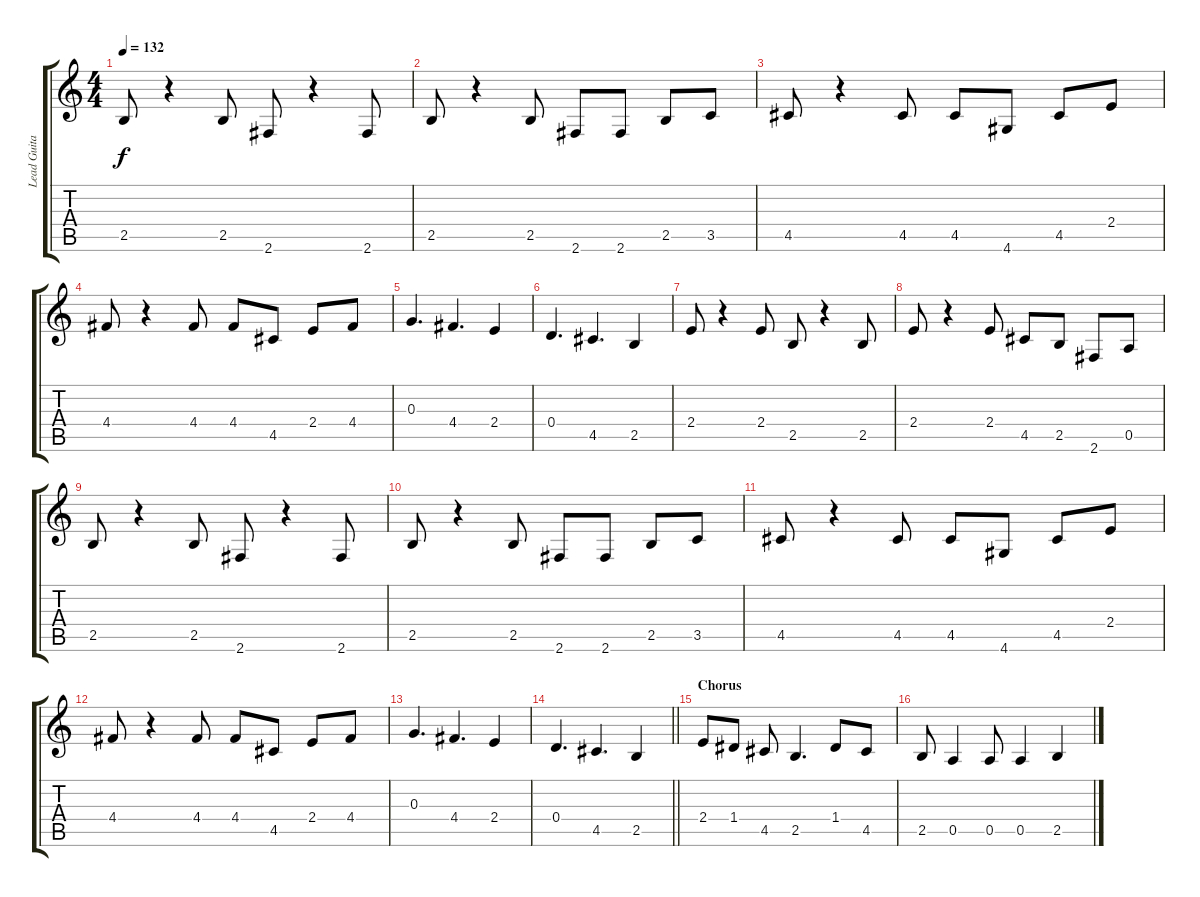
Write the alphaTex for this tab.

\track ("Lead Guitar" "Lead Guita") {instrument overdrivenguitar}
\staff {score tabs}
\tuning (E4 B3 G3 D3 A2 E2) {hide}
\ts (4 4)
\tempo 132
\clef g2
\ks c
2.5.8{dy f} r.4 2.5.8 2.6.8 r.4 2.6.8 |
2.5.8 r.4 2.5.8 2.6.8 2.6.8 2.5.8 3.5.8 |
4.5.8 r.4 4.5.8 4.5.8 4.6.8 4.5.8 2.4.8 |
4.4.8 r.4 4.4.8 4.4.8 4.5.8 2.4.8 4.4.8 |
0.3.4{d} 4.4.4{d} 2.4.4 |
0.4.4{d} 4.5.4{d} 2.5.4 |
2.4.8 r.4 2.4.8 2.5.8 r.4 2.5.8 |
2.4.8 r.4 2.4.8 4.5.8 2.5.8 2.6.8 0.5.8 |
2.5.8 r.4 2.5.8 2.6.8 r.4 2.6.8 |
2.5.8 r.4 2.5.8 2.6.8 2.6.8 2.5.8 3.5.8 |
4.5.8 r.4 4.5.8 4.5.8 4.6.8 4.5.8 2.4.8 |
4.4.8 r.4 4.4.8 4.4.8 4.5.8 2.4.8 4.4.8 |
0.3.4{d} 4.4.4{d} 2.4.4 |
\barLineRight lightlight
0.4.4{d} 4.5.4{d} 2.5.4 |
\section ("" "Chorus")
2.4.8 1.4.8 4.5.8 2.5.4{d} 1.4.8 4.5.8 |
2.5.8 0.5.4 0.5.8 0.5.4 2.5.4
